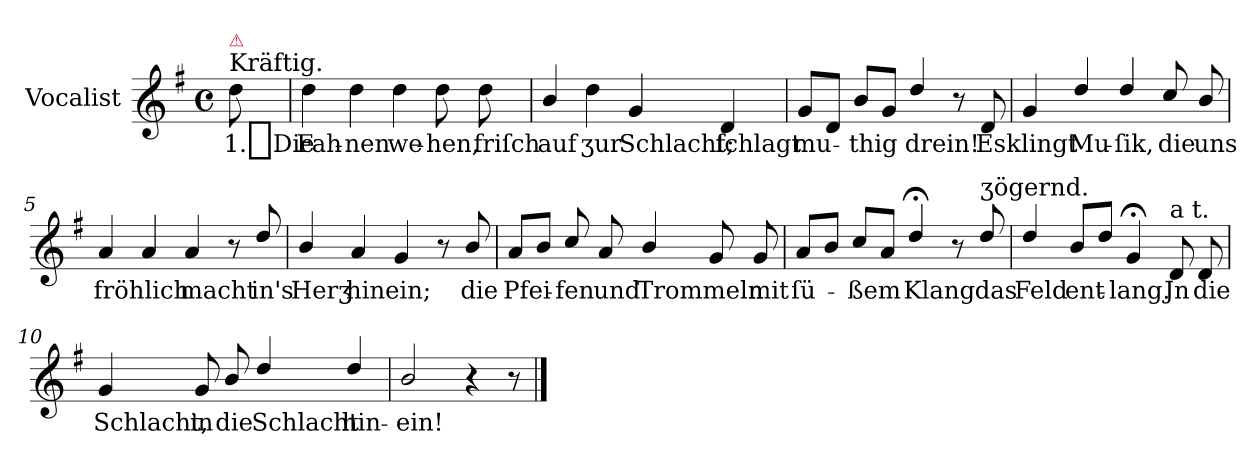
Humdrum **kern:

**kern	**text
*part1	*part1
*staff1	*staff1
*I"Vocalist	*
*clefG2	*
*k[f#]	*
*G:	*
*M4/4	*
*met(c)	*
=	=
!LO:TX:a:t=Kräftig.	!
!LO:TX:a:color=crimson:t=⚠	!
8dd	1._Die
=1	=1
4dd	Fah-
4dd	-nen
4dd	we-
8dd	-hen,
8dd	friſch
=2	=2
4b/	auf
4dd	ʒur
4g	Schlacht;
4d	ſchlagt
=3	=3
8gL	mu-
8dJ	.
8bL	-thig
8gJ	.
4dd/	drein!
8r	.
8d	Es
=4	=4
4g	klingt
4dd/	Mu-
4dd/	-ſik,
8cc/	die
8b/	uns
=5	=5
4a	fröhlich
4a	.
4a	macht
8r	.
8dd/	in's
=6	=6
4b/	Herʒ
4a	hinein;
4g	.
8r	.
8b/	die
=7	=7
8aL	Pfei-
8bJ	.
8cc/	-fen
8a	und
4b/	Trommeln
8g	.
8g	mit
=8	=8
8aL	ſü-
8bJ	.
8cc/L	-ßem
8aJ	.
4dd;</	Klang
8r	.
!LO:TX:a:t=ʒögernd.	!
8dd/	das
=9	=9
4dd/	Feld
8b/L	ent-
8ddJ	.
4g;<	-lang.
!LO:TX:a:t=a t.	!
8d	Jn
8d	die
=10	=10
4g	Schlacht,
8g	in
8b/	die
4dd/	Schlacht
4dd/	hin-
=11	=11
2b/	-ein!
4r	.
8r	.
==	==
*-	*-
